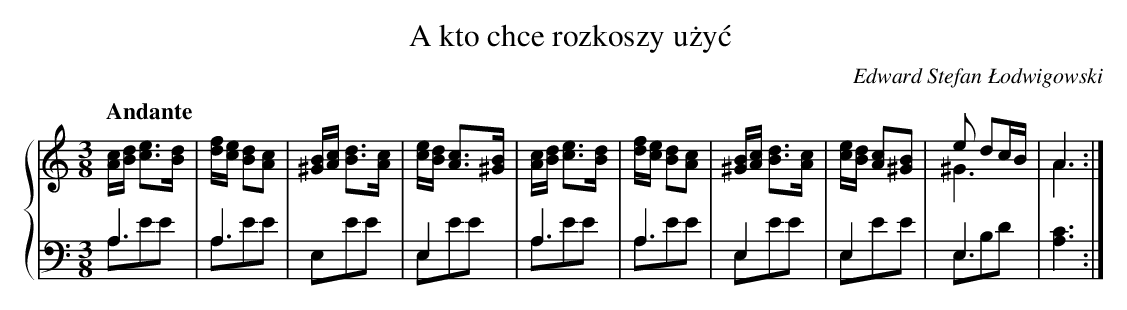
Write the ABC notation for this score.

X:1
T: A kto chce rozkoszy użyć
C: Edward Stefan Łodwigowski
L: 1/8
M: 3/8
Q: "Andante"
%%staves {1 2}
V: 1 clef=treble
V: 2 clef=bass
K: C
[V:1] [c/A/][dB]< [ec][d/B/] |
[V:2] A,3 & A,EE |
[V:1] [f/d/][e/c/] [dB][cA] |
[V:2] A,3 & A,EE |
[V:1] [B/^G/][cA]< [dB][c/A/] |
[V:2] E,EE |
[V:1] [e/c/][dB]< [cA][B/^G/] |
[V:2] E,2x & E,EE |
[V:1] [c/A/][dB]< [ec][d/B/] |
[V:2] A,3 & A,EE |
[V:1] [f/d/][e/c/] [dB][cA] |
[V:2] A,3 & A,EE |
[V:1] [B/^G/][cA]< [dB][c/A/] |
[V:2] E,2x & E,EE |
[V:1] [e/c/][d/B/] [cA][B^G] |
[V:2] E,2x & E,EE |
[V:1] e dc/B/ & ^G3 |
[V:2] E,3 & E,B,D |
[V:1] A3 & A3 :|]
[V:2] [C3A,3] :|]
